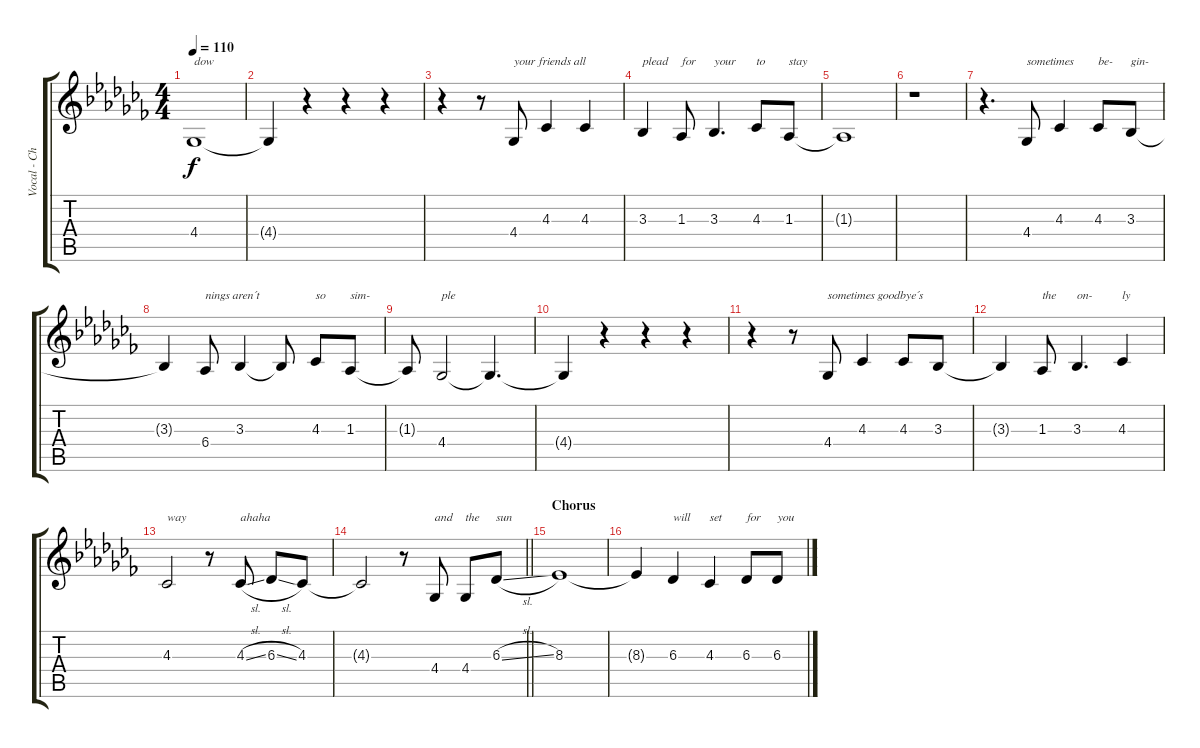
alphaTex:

\track ("Vocal - Chester Bennington" "Vocal - Ch") {instrument oboe}
\staff {score tabs}
\tuning (E4 B3 G3 D3 A2 E2) {hide}
\ts (4 4)
\tempo 110
\clef g2
\ks abminor
4.4.1{txt "dow" dy f volume 5} |
4.4{t}.4 r.4 r.4 r.4 |
r.4{volume 13} r.8 4.4.8{txt "your friends all"} 4.3.4 4.3.4 |
3.3.4{txt "plead"} 1.3.8{txt "for"} 3.3.4{d txt "your"} 4.3.8{txt "to"} 1.3.8{txt "stay"} |
1.3{t}.1{volume 5} |
r.1 |
r.4{d volume 13} 4.4.8{txt "sometimes"} 4.3.4 4.3.8{txt "be-"} 3.3.8{txt "gin-"} |
3.3{t}.4 6.4.8{txt "nings aren´t"} 3.3.4 3.3{t}.8 4.3.8{txt "so"} 1.3.8{txt "sim-"} |
1.3{t}.8 4.4.2{txt "ple" volume 5} 4.4{t}.4{d} |
4.4{t}.4 r.4 r.4 r.4 |
r.4{volume 13} r.8 4.4.8{txt "sometimes goodbye´s"} 4.3.4 4.3.8 3.3.8 |
3.3{t}.4 1.3.8{txt "the"} 3.3.4{d txt "on-"} 4.3.4{txt "ly"} |
4.3.2{txt "way" volume 14} r.8 4.3{sl}.8{txt "ahaha" volume 15} 6.3{sl}.8 4.3.8 |
\barLineRight lightlight
4.3{t}.2 r.8 4.4.8{txt "and"} 4.4.8{txt "the"} 6.3{sl}.8{txt "sun"} |
\section ("" "Chorus")
8.3.1 |
8.3{t}.4 6.3.4{txt "will"} 4.3.4{txt "set"} 6.3.8{txt "for"} 6.3{sl}.8{txt "you"}
